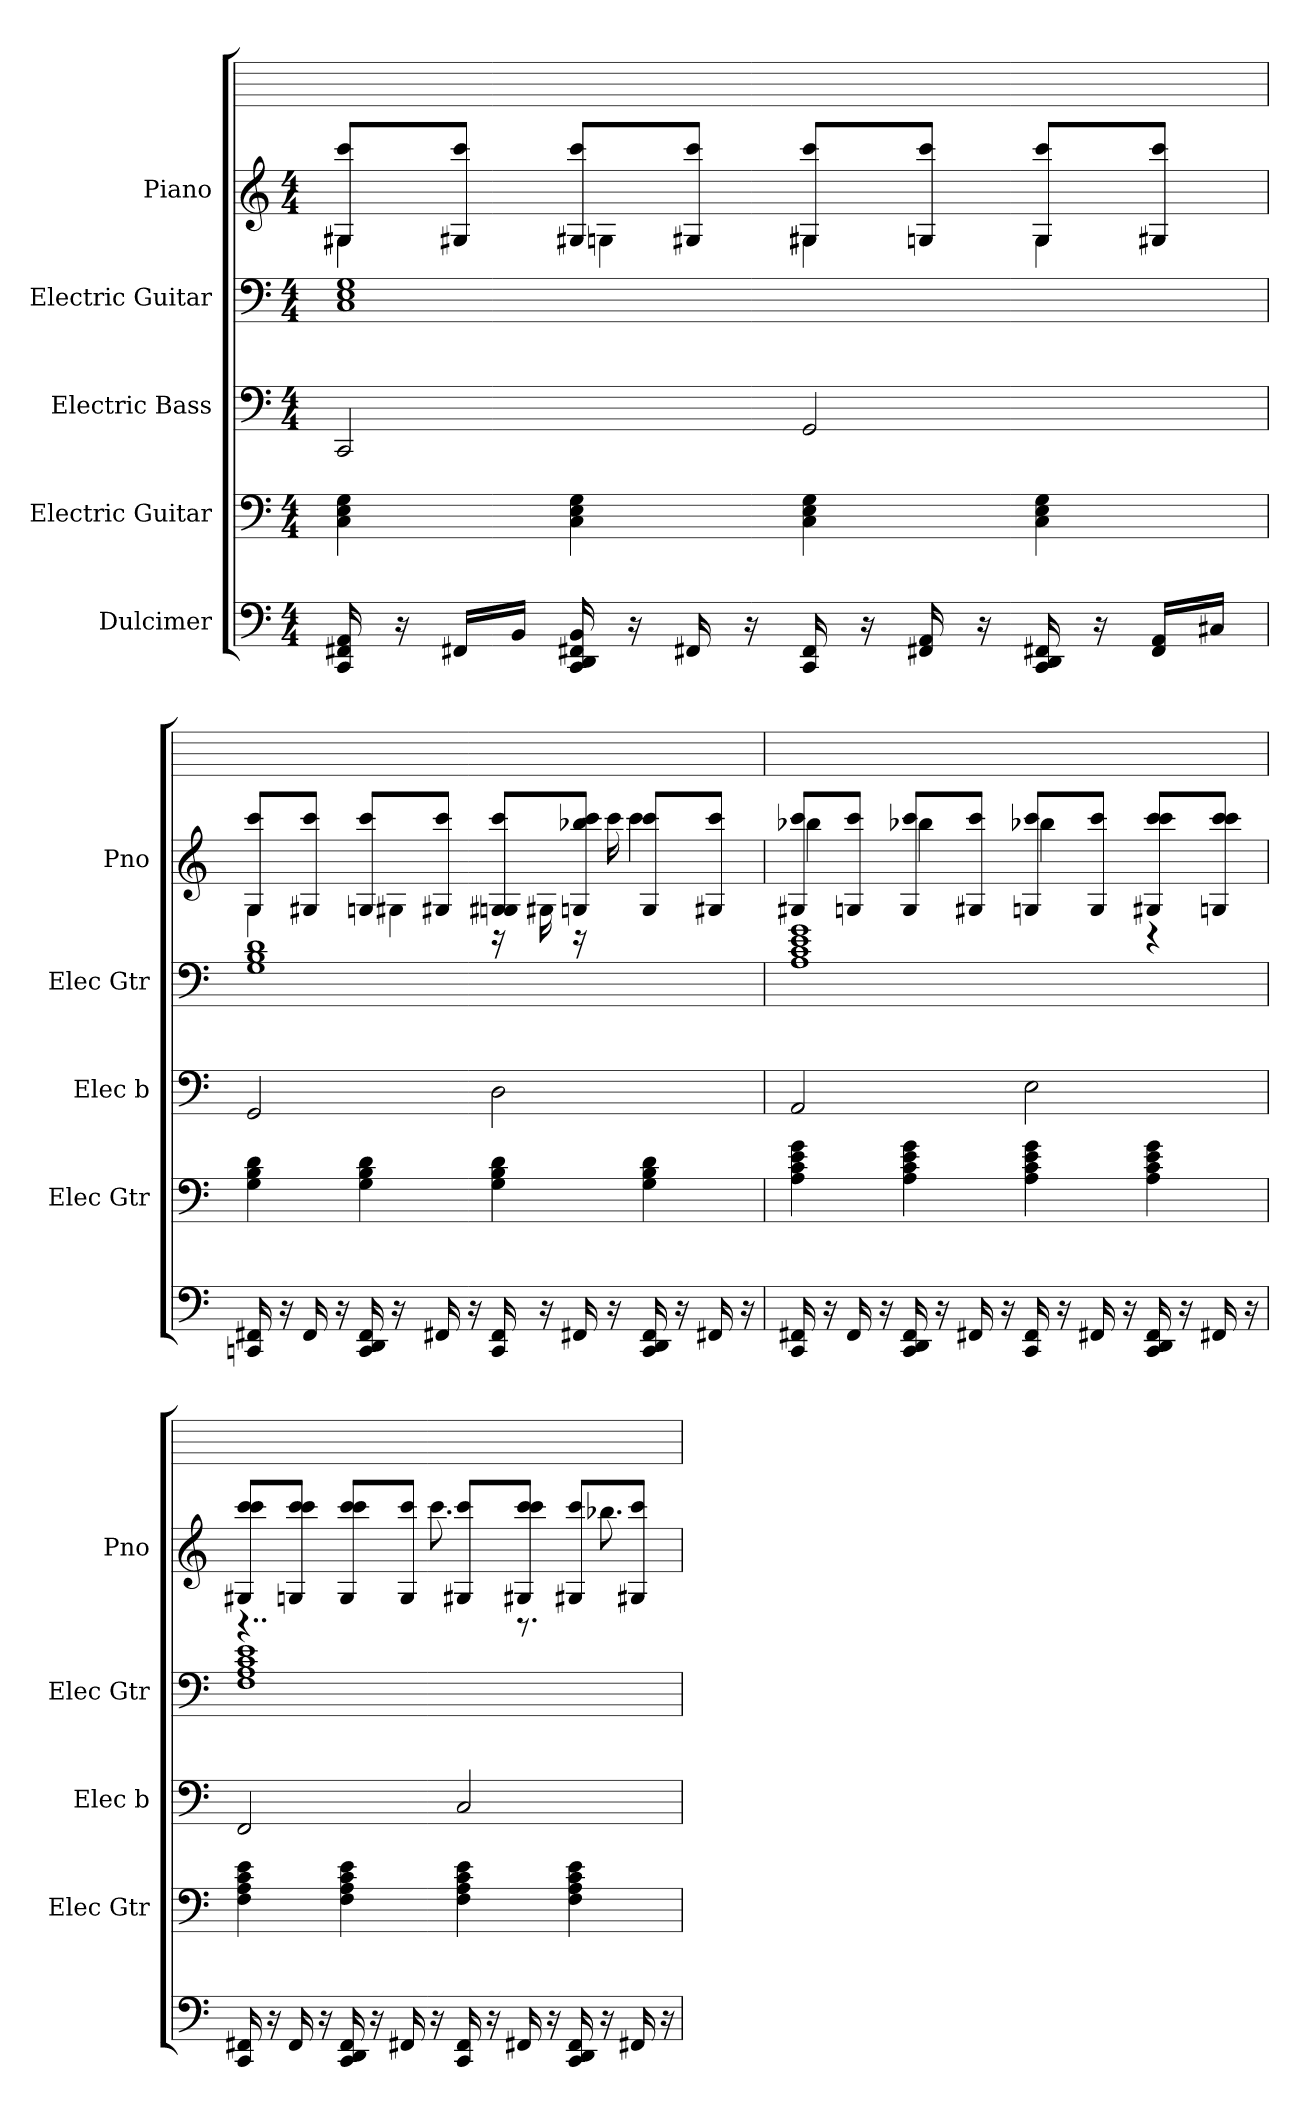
**kern	**kern	**kern	**kern	**kern	**kern
*part6	*part5	*part4	*part3	*part2	*part1
*staff6	*staff5	*staff4	*staff3	*staff2	*staff1
*I"Dulcimer	*I"Electric Guitar	*I"Electric Bass	*I"Electric Guitar	*I"Piano	*
*	*I'Elec Gtr	*I'Elec b	*I'Elec Gtr	*I'Pno	*
*clefF4	*clefF4	*clefF4	*clefF4	*clefG2	*
*M4/4	*M4/4	*M4/4	*M4/4	*M4/4	*
=	=	=	=	=	=
*	*	*	*	*^	*
16CC 16FF#X 16AA	4C 4E 4G	2CC	1C 1E 1G	8ccc/ 8G#XL	4G#X	4ryy
16r	.	.	.	.	.	.
16FF#X/LL	.	.	.	8ccc/ 8G#XJ	.	.
16BB/JJ	.	.	.	.	.	.
16CC 16DD 16FF#X 16BB	4C 4E 4G	.	.	8ccc/ 8G#XL	4G	2.ryy
16r	.	.	.	.	.	.
16FF#X	.	.	.	8ccc/ 8G#XJ	.	.
16r	.	.	.	.	.	.
16CC 16FF#	4C 4E 4G	2GG	.	8ccc/ 8G#XL	4G#X	.
16r	.	.	.	.	.	.
16FF#X 16AA	.	.	.	8ccc/ 8GJ	.	.
16r	.	.	.	.	.	.
16CC 16DD 16FF#X	4C 4E 4G	.	.	8ccc/ 8GL	4G	.
16r	.	.	.	.	.	.
16FF#/ 16AALL	.	.	.	8ccc/ 8G#XJ	.	.
16C#X/JJ	.	.	.	.	.	.
=	=	=	=	=	=	=
16CCn 16FF#X	4G 4B 4d	2GG	1G 1B 1d	8ccc/ 8GL	4G	4ryy
16r	.	.	.	.	.	.
16FF#	.	.	.	8ccc/ 8G#XJ	.	.
16r	.	.	.	.	.	.
16CC 16DD 16FF#	4G 4B 4d	.	.	8ccc/ 8GL	4G#X	2.ryy
16r	.	.	.	.	.	.
16FF#X	.	.	.	8ccc/ 8G#XJ	.	.
16r	.	.	.	.	.	.
16CC 16FF#	4G 4B 4d	2D	.	8ccc/ 8G 8G#XL	16r	.
16r	.	.	.	.	16G#X	.
16FF#X	.	.	.	8ccc/ 8bb-X 8GJ	16r	.
16r	.	.	.	.	16ccc	.
16CC 16DD 16FF#	4G 4B 4d	.	.	8ccc/ 8GL	4ccc	.
16r	.	.	.	.	.	.
16FF#X	.	.	.	8ccc/ 8G#XJ	.	.
16r	.	.	.	.	.	.
=	=	=	=	=	=	=
16CC 16FF#X	4A 4c 4e 4g	2AA	1A 1c 1e 1g	8ccc/ 8G#XL	4bb-X	4ryy
16r	.	.	.	.	.	.
16FF#	.	.	.	8ccc/ 8GJ	.	.
16r	.	.	.	.	.	.
16CC 16DD 16FF#	4A 4c 4e 4g	.	.	8ccc/ 8GL	4bb-X	2.ryy
16r	.	.	.	.	.	.
16FF#X	.	.	.	8ccc/ 8G#XJ	.	.
16r	.	.	.	.	.	.
16CC 16FF#	4A 4c 4e 4g	2E	.	8ccc/ 8GL	4bb-X	.
16r	.	.	.	.	.	.
16FF#X	.	.	.	8ccc/ 8GJ	.	.
16r	.	.	.	.	.	.
16CC 16DD 16FF#	4A 4c 4e 4g	.	.	8ccc/ 8ccc 8G#XL	4r	.
16r	.	.	.	.	.	.
16FF#X	.	.	.	8ccc/ 8ccc 8GJ	.	.
16r	.	.	.	.	.	.
=	=	=	=	=	=	=
16CC 16FF#X	4F 4A 4c 4e	2FF	1F 1A 1c 1e	8ccc/ 8ccc 8G#XL	4..r	4ryy
16r	.	.	.	.	.	.
16FF#	.	.	.	8ccc/ 8ccc 8GJ	.	.
16r	.	.	.	.	.	.
16CC 16DD 16FF#	4F 4A 4c 4e	.	.	8ccc/ 8ccc 8GL	.	2.ryy
16r	.	.	.	.	.	.
16FF#X	.	.	.	8ccc/ 8GJ	.	.
16r	.	.	.	.	8.ccc	.
16CC 16FF#	4F 4A 4c 4e	2C	.	8ccc/ 8G#XL	.	.
16r	.	.	.	.	.	.
16FF#X	.	.	.	8ccc/ 8ccc 8G#XJ	8.r	.
16r	.	.	.	.	.	.
16CC 16DD 16FF#	4F 4A 4c 4e	.	.	8ccc/ 8G#XL	.	.
16r	.	.	.	.	8.bb-X	.
16FF#X	.	.	.	8ccc/ 8G#XJ	.	.
16r	.	.	.	.	.	.
*	*	*	*	*v	*v	*
=	=	=	=	=	=
*-	*-	*-	*-	*-	*-
